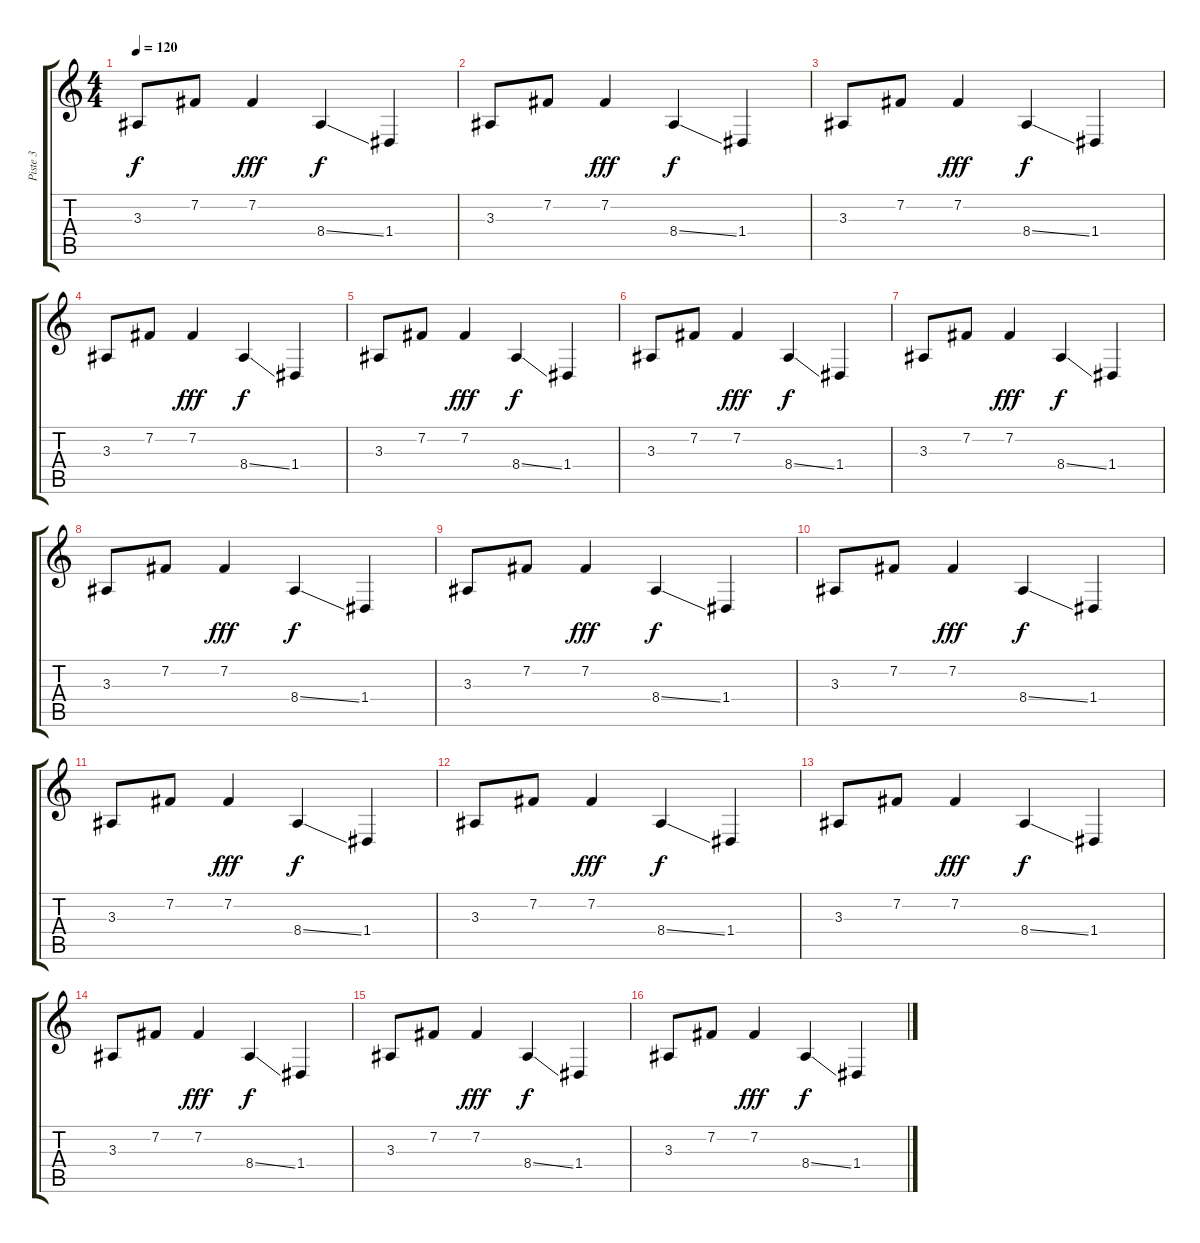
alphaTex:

\track ("Piste 3" "Piste 3") {instrument voiceoohs}
\staff {score tabs}
\tuning (E4 B3 G3 D3 A2 E2) {hide}
\ts (4 4)
\tempo 120
\clef g2
\ks c
3.3.8{dy f instrument voiceoohs} 7.2.8 7.2.4{dy fff} 8.4{ss}.4{dy f} 1.4.4 |
3.3.8 7.2.8 7.2.4{dy fff} 8.4{ss}.4{dy f} 1.4.4 |
3.3.8 7.2.8 7.2.4{dy fff} 8.4{ss}.4{dy f} 1.4.4 |
3.3.8 7.2.8 7.2.4{dy fff} 8.4{ss}.4{dy f} 1.4.4 |
3.3.8 7.2.8 7.2.4{dy fff} 8.4{ss}.4{dy f} 1.4.4 |
3.3.8 7.2.8 7.2.4{dy fff} 8.4{ss}.4{dy f} 1.4.4 |
3.3.8 7.2.8 7.2.4{dy fff} 8.4{ss}.4{dy f} 1.4.4 |
3.3.8 7.2.8 7.2.4{dy fff} 8.4{ss}.4{dy f} 1.4.4 |
3.3.8 7.2.8 7.2.4{dy fff} 8.4{ss}.4{dy f} 1.4.4 |
3.3.8 7.2.8 7.2.4{dy fff} 8.4{ss}.4{dy f} 1.4.4 |
3.3.8 7.2.8 7.2.4{dy fff} 8.4{ss}.4{dy f} 1.4.4 |
3.3.8 7.2.8 7.2.4{dy fff} 8.4{ss}.4{dy f} 1.4.4 |
3.3.8 7.2.8 7.2.4{dy fff} 8.4{ss}.4{dy f} 1.4.4 |
3.3.8 7.2.8 7.2.4{dy fff} 8.4{ss}.4{dy f} 1.4.4 |
3.3.8 7.2.8 7.2.4{dy fff} 8.4{ss}.4{dy f} 1.4.4 |
3.3.8 7.2.8 7.2.4{dy fff} 8.4{ss}.4{dy f} 1.4.4
